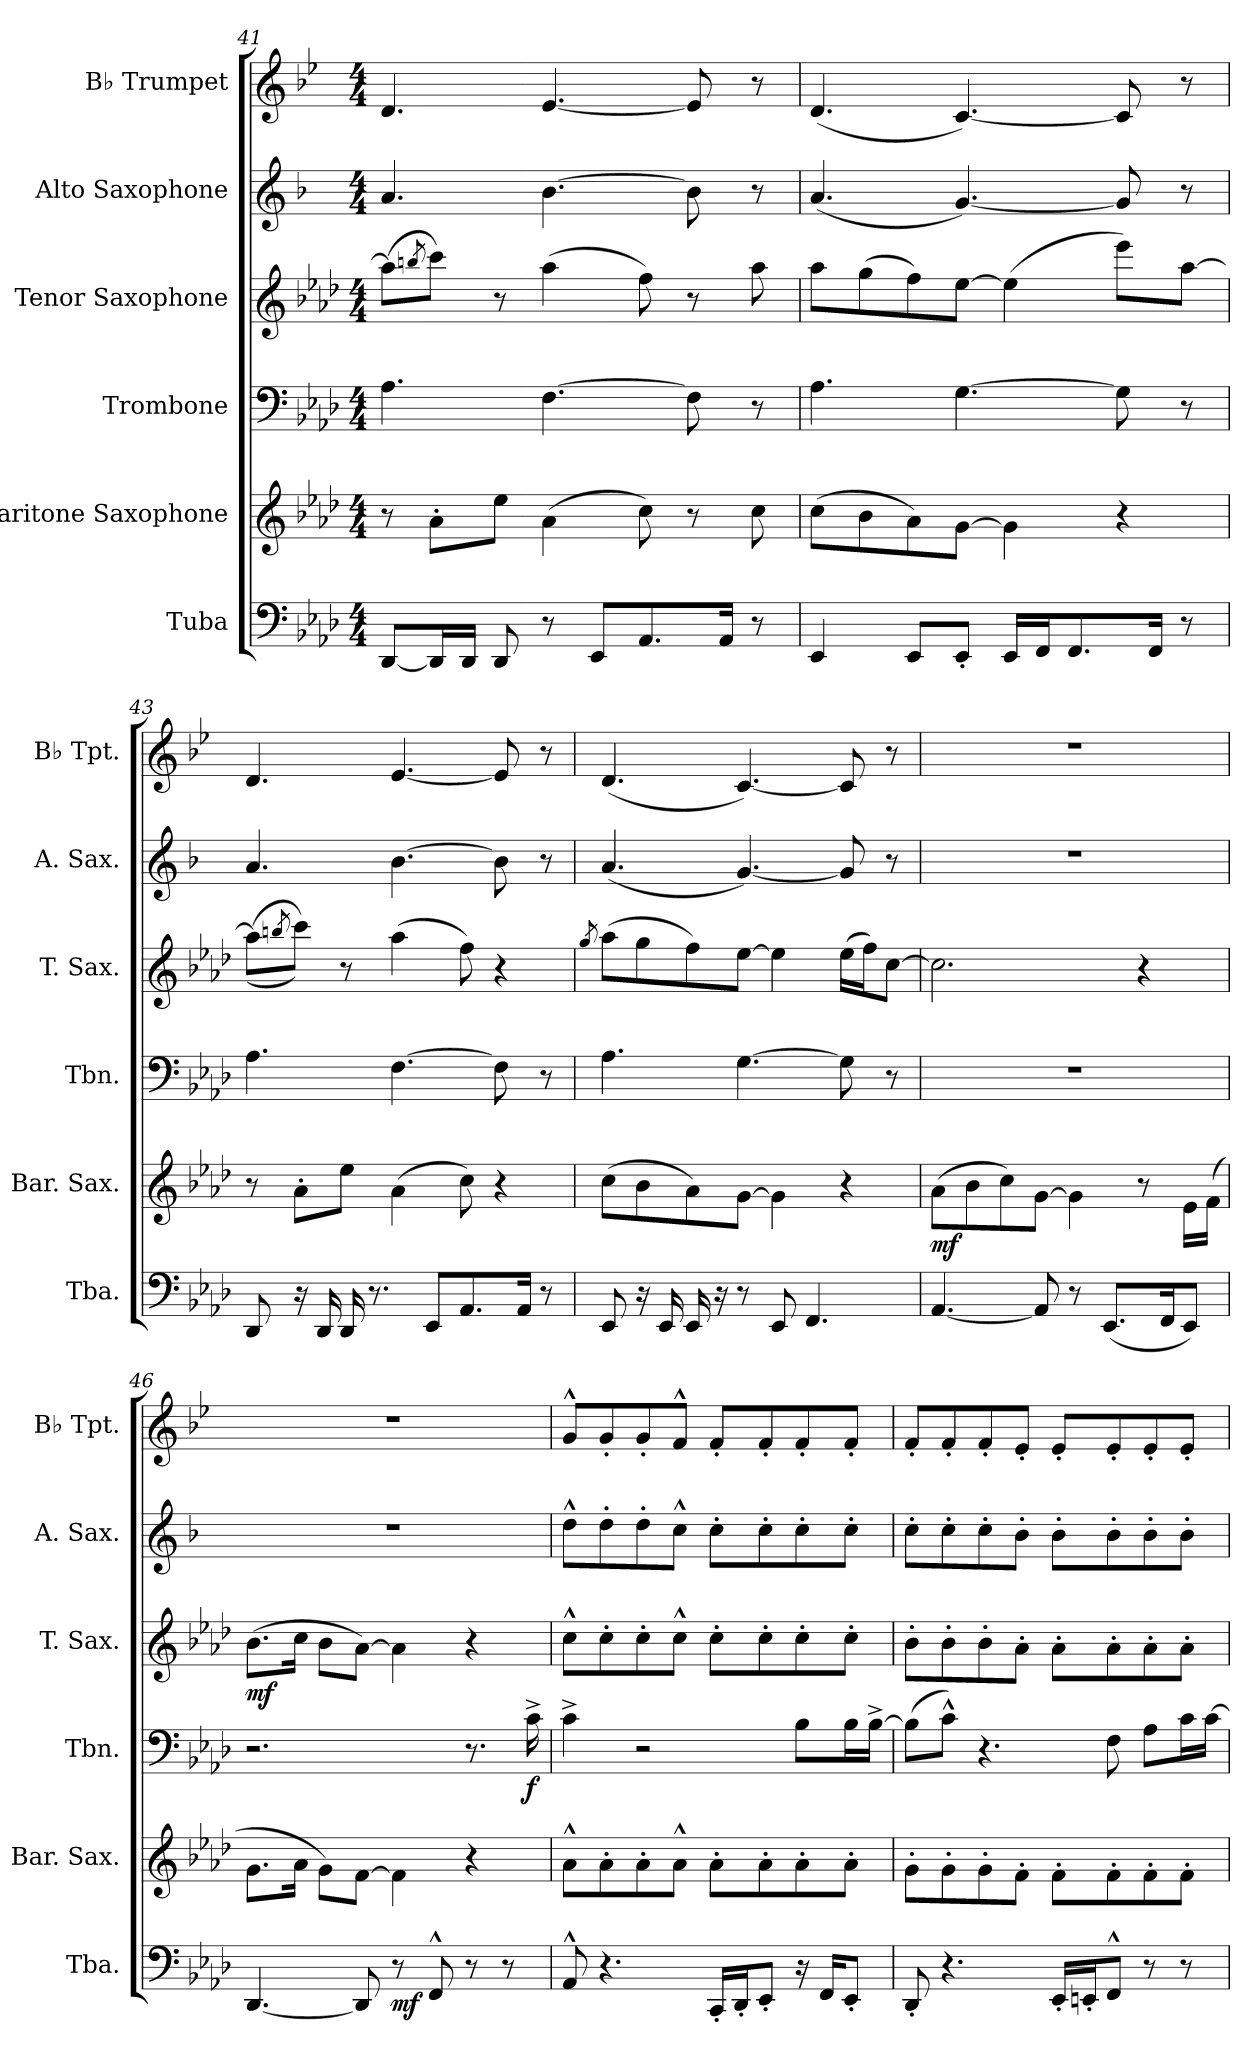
**kern	**dynam	**kern	**dynam	**kern	**dynam	**kern	**dynam	**kern	**kern
*part6	*part6	*part5	*part5	*part4	*part4	*part3	*part3	*part2	*part1
*staff6	*staff6	*staff5	*staff5	*staff4	*staff4	*staff3	*staff3	*staff2	*staff1
*I"Tuba	*	*I"Baritone Saxophone	*	*I"Trombone	*	*I"Tenor Saxophone	*	*I"Alto Saxophone	*I"B♭ Trumpet
*I'Tba.	*	*I'Bar. Sax.	*	*I'Tbn.	*	*I'T. Sax.	*	*I'A. Sax.	*I'B♭ Tpt.
*clefF4	*	*clefG2	*	*clefF4	*	*clefG2	*	*clefG2	*clefG2
*	*	*ITrd12c21	*	*	*	*ITrd8c14	*	*ITrd5c9	*ITrd1c2
*k[b-e-a-d-]	*	*k[b-e-a-d-]	*	*k[b-e-a-d-]	*	*k[b-e-a-d-]	*	*k[b-e-a-d-]	*k[b-e-a-d-]
*M4/4	*	*M4/4	*	*M4/4	*	*M4/4	*	*M4/4	*M4/4
=41	=41	=41	=41	=41	=41	=41	=41	=41	=41
[8DD-/L	.	8r	.	4.A-\	.	(8a-\L]	.	4.c/	4.c/
.	.	.	.	.	.	8qbn/	.	.	.
16DD-/L]	.	8A-'\L	.	.	.	8cc\J)	.	.	.
16DD-/JJ	.	.	.	.	.	.	.	.	.
8DD-/	.	8e-\J	.	.	.	8r	.	.	.
8r	.	(4A-\	.	[4.F\	.	(4a-\	.	[4.d-\	[4.d-/
8EE-/L	.	.	.	.	.	.	.	.	.
8.AA-/	.	8c\)	.	.	.	8f\)	.	.	.
.	.	8r	.	8F\]	.	8r	.	8d-\]	8d-/]
16AA-/Jk	.	.	.	.	.	.	.	.	.
8r	.	8c\	.	8r	.	8a-\	.	8r	8r
=42	=42	=42	=42	=42	=42	=42	=42	=42	=42
4EE-/	.	(8c\L	.	4.A-\	.	8a-\L	.	(4.c/	(4.c/
.	.	8B-\	.	.	.	(8g\	.	.	.
8EE-/L	.	8A-\)	.	.	.	8f\)	.	.	.
8EE-'/J	.	[8G\J	.	[4.G\	.	[8e-\J	.	[4.B-/)	[4.B-/)
16EE-/LL	.	4G\]	.	.	.	(4e-\]	.	.	.
16FF/J	.	.	.	.	.	.	.	.	.
8.FF/	.	.	.	.	.	.	.	.	.
.	.	4r	.	8G\]	.	8ee-\L)	.	8B-/]	8B-/]
16FF/Jk	.	.	.	.	.	.	.	.	.
8r	.	.	.	8r	.	[8a-\J	.	8r	8r
!!LO:LB:g=z
=43	=43	=43	=43	=43	=43	=43	=43	=43	=43
8DD-/	.	8r	.	4.A-\	.	((8a-\L]	.	4.c/	4.c/
.	.	.	.	.	.	8qbn/	.	.	.
16r	.	8A-'\L	.	.	.	8cc\J))	.	.	.
16DD-/	.	.	.	.	.	.	.	.	.
16DD-/	.	8e-\J	.	.	.	8r	.	.	.
8.r	.	.	.	.	.	.	.	.	.
.	.	(4A-\	.	[4.F\	.	(4a-\	.	[4.d-\	[4.d-/
8EE-/L	.	.	.	.	.	.	.	.	.
8.AA-/	.	8c\)	.	.	.	8f\)	.	.	.
.	.	4r	.	8F\]	.	4r	.	8d-\]	8d-/]
16AA-/Jk	.	.	.	.	.	.	.	.	.
8r	.	.	.	8r	.	.	.	8r	8r
=44	=44	=44	=44	=44	=44	=44	=44	=44	=44
.	.	.	.	.	.	8qg/	.	.	.
8EE-/	.	(8c\L	.	4.A-\	.	(8a-\L	.	(4.c/	(4.c/
16r	.	8B-\	.	.	.	8g\	.	.	.
16EE-/	.	.	.	.	.	.	.	.	.
16EE-/	.	8A-\)	.	.	.	8f\)	.	.	.
16r	.	.	.	.	.	.	.	.	.
8r	.	[8G\J	.	[4.G\	.	[8e-\J	.	[4.B-/)	[4.B-/)
8EE-/	.	4G\]	.	.	.	4e-\]	.	.	.
4.FF/	.	.	.	.	.	.	.	.	.
.	.	4r	.	8G\]	.	(16e-\LL	.	8B-/]	8B-/]
.	.	.	.	.	.	16f\J)	.	.	.
.	.	.	.	8r	.	[8c\J	.	8r	8r
=45	=45	=45	=45	=45	=45	=45	=45	=45	=45
!	!	!	!LO:DY:b	!	!	!	!	!	!
[4.AA-/	.	(8A-\L	mf	1r	.	2.c\]	.	1r	1r
.	.	8B-\	.	.	.	.	.	.	.
.	.	8c\)	.	.	.	.	.	.	.
8AA-/]	.	[8G\J	.	.	.	.	.	.	.
8r	.	4G\]	.	.	.	.	.	.	.
(8.EE-/L	.	.	.	.	.	.	.	.	.
.	.	8r	.	.	.	4r	.	.	.
16FF/K	.	.	.	.	.	.	.	.	.
8EE-/J)	.	16E-\LL	.	.	.	.	.	.	.
.	.	(16F\JJ	.	.	.	.	.	.	.
!!LO:PB:g=z
=46	=46	=46	=46	=46	=46	=46	=46	=46	=46
!	!	!	!	!	!	!	!LO:DY:b	!	!
[4.DD-/	.	8.G\L	.	2.r	.	(8.B-\L	mf	1r	1r
.	.	16A-\Jk	.	.	.	16c\Jk	.	.	.
.	.	8G\L)	.	.	.	8B-\L	.	.	.
8DD-/]	.	[8F\J	.	.	.	[8A-\J)	.	.	.
!	!LO:DY:b	!	!	!	!	!	!	!	!
8r	mf	4F\]	.	.	.	4A-\]	.	.	.
8FF^^/	.	.	.	.	.	.	.	.	.
8r	.	4r	.	8.r	.	4r	.	.	.
8r	.	.	.	.	.	.	.	.	.
!	!	!	!	!	!LO:DY:b	!	!	!	!
.	.	.	.	16c^\	f	.	.	.	.
=47	=47	=47	=47	=47	=47	=47	=47	=47	=47
8AA-^^/	.	8A-^^\L	.	4c^\	.	8c^^\L	.	8f^^\L	8f^^/L
4.r	.	8A-'\	.	.	.	8c'\	.	8f'\	8f'/
.	.	8A-'\	.	2r	.	8c'\	.	8f'\	8f'/
.	.	8A-^^\J	.	.	.	8c^^\J	.	8e-^^\J	8e-^^/J
16CC'/LL	.	8A-'\L	.	.	.	8c'\L	.	8e-'\L	8e-'/L
16DD-'/J	.	.	.	.	.	.	.	.	.
8EE-'/J	.	8A-'\	.	.	.	8c'\	.	8e-'\	8e-'/
16r	.	8A-'\	.	8B-\L	.	8c'\	.	8e-'\	8e-'/
16FF/KL	.	.	.	.	.	.	.	.	.
8EE-'/J	.	8A-'\J	.	16B-\L	.	8c'\J	.	8e-'\J	8e-'/J
.	.	.	.	[16B-^\JJ	.	.	.	.	.
=48	=48	=48	=48	=48	=48	=48	=48	=48	=48
8DD-'/	.	8G'\L	.	(8B-\L]	.	8B-'\L	.	8e-'\L	8e-'/L
4.r	.	8G'\	.	8c^^\J)	.	8B-'\	.	8e-'\	8e-'/
.	.	8G'\	.	4.r	.	8B-'\	.	8e-'\	8e-'/
.	.	8F'\J	.	.	.	8A-'\J	.	8d-'\J	8d-'/J
16EE-'/LL	.	8F'\L	.	.	.	8A-'\L	.	8d-'\L	8d-'/L
16EEn'/J	.	.	.	.	.	.	.	.	.
8FF^^/J	.	8F'\	.	8F\	.	8A-'\	.	8d-'\	8d-'/
8r	.	8F'\	.	8A-\L	.	8A-'\	.	8d-'\	8d-'/
8r	.	8F'\J	.	16c\L	.	8A-'\J	.	8d-'\J	8d-'/J
.	.	.	.	[16c\JJ	.	.	.	.	.
=	=	=	=	=	=	=	=	=	=
*-	*-	*-	*-	*-	*-	*-	*-	*-	*-
